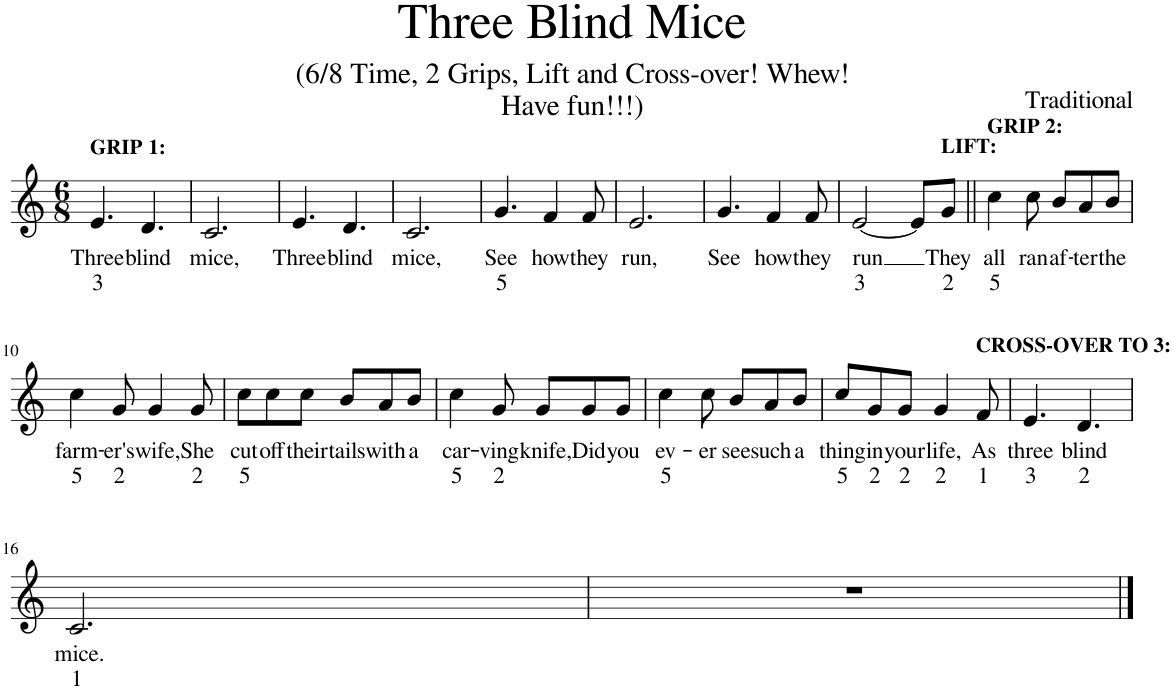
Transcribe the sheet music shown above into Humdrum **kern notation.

**kern	**text	**text
*part1	*part1	*part1
*staff1	*staff1	*staff1
*I"Piano	*	*
*I'Pno.	*	*
*clefG2	*	*
*k[]	*	*
*M6/8	*	*
=1	=1	=1
!LO:TX:a:B:t=GRIP 1&colon;	!	!
!	!LO:LY:b	!LO:LY:b
4.e/	Three	3
!	!LO:LY:b	!
4.d/	blind	.
=2	=2	=2
!	!LO:LY:b	!
2.c/	mice,	.
=3	=3	=3
!	!LO:LY:b	!
4.e/	Three	.
!	!LO:LY:b	!
4.d/	blind	.
=4	=4	=4
!	!LO:LY:b	!
2.c/	mice,	.
=5	=5	=5
!	!LO:LY:b	!LO:LY:b
4.g/	See	5
!	!LO:LY:b	!
4f/	how	.
!	!LO:LY:b	!
8f/	they	.
=6	=6	=6
!	!LO:LY:b	!
2.e/	run,	.
=7	=7	=7
!	!LO:LY:b	!
4.g/	See	.
!	!LO:LY:b	!
4f/	how	.
!	!LO:LY:b	!
8f/	they	.
=8	=8	=8
!	!LO:LY:b	!LO:LY:b
[2e/	run	3
8e/L]	.	.
!LO:TX:a:B:t=LIFT&colon;	!	!
!	!LO:LY:b	!LO:LY:b
8g/J	They	2
=9||	=9||	=9||
!LO:TX:a:B:t=GRIP 2&colon;	!	!
!	!LO:LY:b	!LO:LY:b
4cc\	all	5
!	!LO:LY:b	!
8cc\	ran	.
!	!LO:LY:b	!
8b/L	af-	.
!	!LO:LY:b	!
8a/	-ter	.
!	!LO:LY:b	!
8b/J	the	.
!!LO:LB:g=z
=10	=10	=10
!	!LO:LY:b	!LO:LY:b
4cc\	farm-	5
!	!LO:LY:b	!LO:LY:b
8g/	-er's	2
!	!LO:LY:b	!
4g/	wife,	.
!	!LO:LY:b	!LO:LY:b
8g/	She	2
=11	=11	=11
!	!LO:LY:b	!LO:LY:b
8cc\L	cut	5
!	!LO:LY:b	!
8cc\	off	.
!	!LO:LY:b	!
8cc\J	their	.
!	!LO:LY:b	!
8b/L	tails	.
!	!LO:LY:b	!
8a/	with	.
!	!LO:LY:b	!
8b/J	a	.
=12	=12	=12
!	!LO:LY:b	!LO:LY:b
4cc\	car-	5
!	!LO:LY:b	!LO:LY:b
8g/	-ving	2
!	!LO:LY:b	!
8g/L	knife,	.
!	!LO:LY:b	!
8g/	Did	.
!	!LO:LY:b	!
8g/J	you	.
=13	=13	=13
!	!LO:LY:b	!LO:LY:b
4cc\	ev-	5
!	!LO:LY:b	!
8cc\	-er	.
!	!LO:LY:b	!
8b/L	see	.
!	!LO:LY:b	!
8a/	such	.
!	!LO:LY:b	!
8b/J	a	.
=14	=14	=14
!	!LO:LY:b	!LO:LY:b
8cc/L	thing	5
!	!LO:LY:b	!LO:LY:b
8g/	in	2
!	!LO:LY:b	!LO:LY:b
8g/J	your	2
!	!LO:LY:b	!LO:LY:b
4g/	life,	2
!LO:TX:a:B:t=CROSS-OVER TO 3&colon;	!	!
!	!LO:LY:b	!LO:LY:b
8f/	As	1
=15	=15	=15
!	!LO:LY:b	!LO:LY:b
4.e/	three	3
!	!LO:LY:b	!LO:LY:b
4.d/	blind	2
!!LO:LB:g=z
=16	=16	=16
!	!LO:LY:b	!LO:LY:b
2.c/	mice.	1
=17	=17	=17
2.r	.	.
==	==	==
*-	*-	*-
